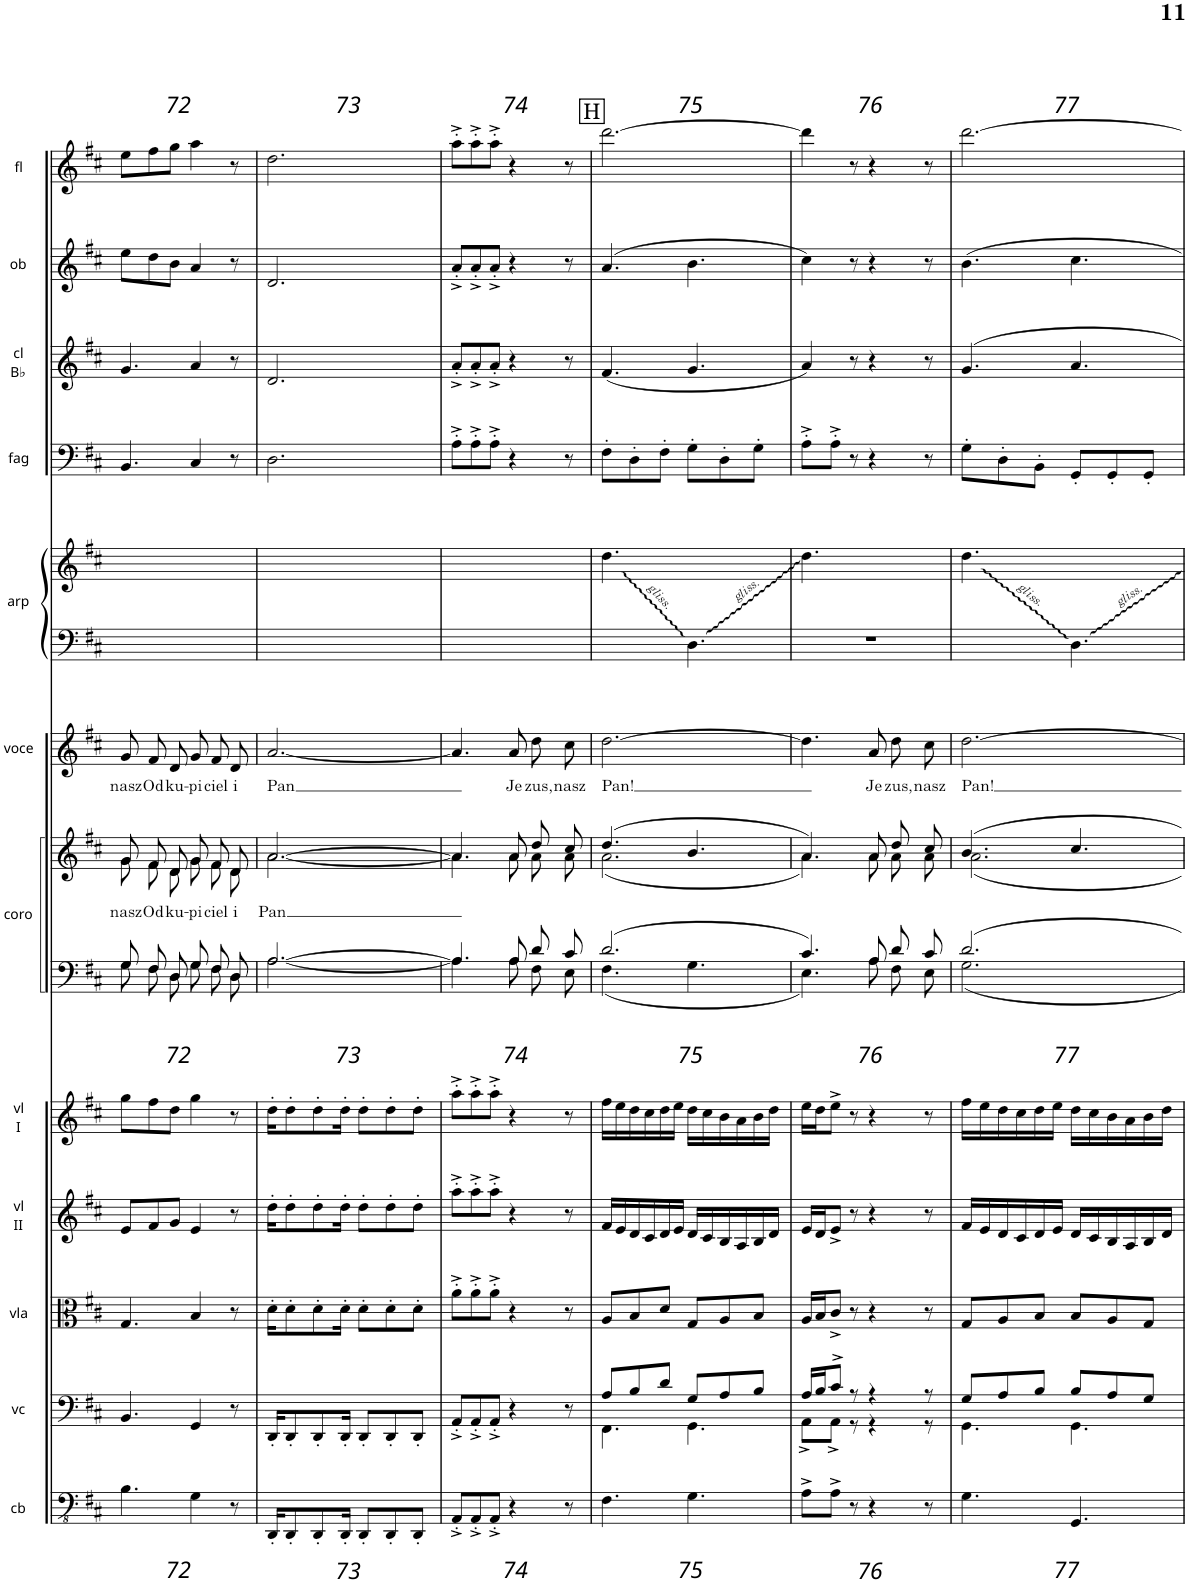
**kern	**kern	**kern	**kern	**kern	**kern	**kern	**text	**kern	**text	**kern	**kern	**kern	**kern	**kern	**kern
*part12	*part11	*part10	*part9	*part8	*part7	*part7	*part7	*part6	*part6	*part5	*part5	*part4	*part3	*part2	*part1
*staff14	*staff13	*staff12	*staff11	*staff10	*staff9	*staff8	*staff8	*staff7	*staff7	*staff6	*staff5	*staff4	*staff3	*staff2	*staff1
*I"contrabbassi	*I"violoncelli	*I"viole	*I"violini II	*I"violini I	*I"coro	*	*	*I"voce principale	*	*I"arpa	*	*I"fagotto	*I"clarinetto in Bb	*I"oboe	*I"flauto
*I'cb	*I'vc	*	*I'vl II	*I'vl I	*I'coro	*	*	*I'voce	*	*I'arp	*	*I'fag	*I'cl Bb	*I'ob	*I'fl
!!LO:PB:g=z
*clefFv4	*clefF4	*clefC3	*clefG2	*clefG2	*clefF4	*clefG2	*	*clefG2	*	*clefF4	*clefG2	*clefF4	*clefG2	*clefG2	*clefG2
*	*	*	*	*	*	*	*	*	*	*	*	*	*Trd1c2	*	*
*k[f#c#]	*k[f#c#]	*k[f#c#]	*k[f#c#]	*k[f#c#]	*k[f#c#]	*k[f#c#]	*	*k[f#c#]	*	*k[f#c#]	*k[f#c#]	*k[f#c#]	*k[f#c#]	*k[f#c#]	*k[f#c#]
*M6/8	*M6/8	*M6/8	*M6/8	*M6/8	*M6/8	*M6/8	*	*M6/8	*	*M6/8	*M6/8	*M6/8	*M6/8	*M6/8	*M6/8
=72	=72	=72	=72	=72	=72	=72	=72	=72	=72	=72	=72	=72	=72	=72	=72
*	*	*	*	*	*^	*	*	*	*	*	*	*	*	*	*
!	!	!	!	!	!	!	!	!LO:LY:b	!	!LO:LY:b	!	!	!	!	!	!
*	*	*	*	*	*	*	*^	*	*	*	*	*	*	*	*	*
4.BB\	4.BB/	4.G/	8e/L	8gg\L	8G/L	8G\L	8g/L	8g\L	nasz	8g/L	nasz	2.ryy	2.ryy	4.BB/	4.g/	8ee\L	8ee\L
!	!	!	!	!	!	!	!	!	!LO:LY:b	!	!LO:LY:b	!	!	!	!	!	!
.	.	.	8f#/	8ff#\	8F#/	8F#\	8f#/	8f#\	Od-	8f#/	Od-	.	.	.	.	8dd\	8ff#\
!	!	!	!	!	!	!	!	!	!LO:LY:b	!	!LO:LY:b	!	!	!	!	!	!
.	.	.	8g/J	8dd\J	8D/J	8D\J	8d/J	8d\J	-ku-	8d/J	-ku-	.	.	.	.	8b\J	8gg\J
!	!	!	!	!	!	!	!	!	!LO:LY:b	!	!LO:LY:b	!	!	!	!	!	!
4GG\	4GG/	4B/	4e/	4gg\	8G/L	8G\L	8g/L	8g\L	-pi-	8g/L	-pi-	.	.	4C#/	4a/	4a/	4aa\
!	!	!	!	!	!	!	!	!	!LO:LY:b	!	!LO:LY:b	!	!	!	!	!	!
.	.	.	.	.	8F#/	8F#\	8f#/	8f#\	-ciel	8f#/	-ciel	.	.	.	.	.	.
!	!	!	!	!	!	!	!	!	!LO:LY:b	!	!LO:LY:b	!	!	!	!	!	!
8r	8r	8r	8r	8r	8D/J	8D\J	8d/J	8d\J	i	8d/J	i	.	.	8r	8r	8r	8r
=73	=73	=73	=73	=73	=73	=73	=73	=73	=73	=73	=73	=73	=73	=73	=73	=73	=73
!	!	!	!	!	!	!	!	!	!LO:LY:b	!	!LO:LY:b	!	!	!	!	!	!
16DDD'/KL	16DD'/KL	16d'\KL	16dd'\KL	16dd'\KL	[2.A/	[2.A\	[2.a/	[2.a\	Pan	[2.a/	Pan	2.ryy	2.ryy	2.D\	2.d/	2.d/	2.dd\
8DDD'/	8DD'/	8d'\	8dd'\	8dd'\	.	.	.	.	.	.	.	.	.	.	.	.	.
8DDD'/	8DD'/	8d'\	8dd'\	8dd'\	.	.	.	.	.	.	.	.	.	.	.	.	.
16DDD'/Jk	16DD'/Jk	16d'\Jk	16dd'\Jk	16dd'\Jk	.	.	.	.	.	.	.	.	.	.	.	.	.
8DDD'/L	8DD'/L	8d'\L	8dd'\L	8dd'\L	.	.	.	.	.	.	.	.	.	.	.	.	.
8DDD'/	8DD'/	8d'\	8dd'\	8dd'\	.	.	.	.	.	.	.	.	.	.	.	.	.
8DDD'/J	8DD'/J	8d'\J	8dd'\J	8dd'\J	.	.	.	.	.	.	.	.	.	.	.	.	.
=74	=74	=74	=74	=74	=74	=74	=74	=74	=74	=74	=74	=74	=74	=74	=74	=74	=74
8AAA'^/L	8AA'^/L	8a'^\L	8aa'^\L	8aa'^\L	4.A/]	4.A\]	4.a/]	4.a\]	.	4.a/]	.	2.ryy	2.ryy	8A'^\L	8a'^/L	8a'^/L	8aa'^\L
8AAA'^/	8AA'^/	8a'^\	8aa'^\	8aa'^\	.	.	.	.	.	.	.	.	.	8A'^\	8a'^/	8a'^/	8aa'^\
8AAA'^/J	8AA'^/J	8a'^\J	8aa'^\J	8aa'^\J	.	.	.	.	.	.	.	.	.	8A'^\J	8a'^/J	8a'^/J	8aa'^\J
!	!	!	!	!	!	!	!	!	!	!	!LO:LY:b	!	!	!	!	!	!
4r	4r	4r	4r	4r	8A/L	8A\L	8a/L	8a\L	.	8a\L	Je-	.	.	4r	4r	4r	4r
!	!	!	!	!	!	!	!	!	!	!	!LO:LY:b	!	!	!	!	!	!
.	.	.	.	.	8d/	8F#\	8dd/	8a\	.	8dd\	-zus,	.	.	.	.	.	.
!	!	!	!	!	!	!	!	!	!	!	!LO:LY:b	!	!	!	!	!	!
8r	8r	8r	8r	8r	8c#/J	8E\J	8cc#/J	8a\J	.	8cc#\J	nasz	.	.	8r	8r	8r	8r
!!LO:REH:place=s1:a:cj:fs=14:t=H
=75	=75	=75	=75	=75	=75	=75	=75	=75	=75	=75	=75	=75	=75	=75	=75	=75	=75
*	*^	*	*	*	*	*	*	*	*	*	*	*	*	*	*	*	*
!	!	!	!	!	!	!	!	!	!	!	!	!LO:LY:b	!	!	!	!	!	!
4.FF#\	8A/L	4.FF#\	8A/L	16f#/LL	16ff#\LL	2.d/	4.F#\	(4.dd/	(2.a\	.	[2.dd\	Pan!	4.ryy	4.dd\	8F#'\L	(4.f#/	(4.a/	[2.ddd\
.	.	.	.	16e/	16ee\	.	.	.	.	.	.	.	.	.	.	.	.	.
.	8B/	.	8B/	16d/	16dd\	.	.	.	.	.	.	.	.	.	8D'\	.	.	.
.	.	.	.	16c#/	16cc#\	.	.	.	.	.	.	.	.	.	.	.	.	.
.	8d/J	.	8d/J	16d/	16dd\	.	.	.	.	.	.	.	.	.	8F#'\J	.	.	.
.	.	.	.	16e/JJ	16ee\JJ	.	.	.	.	.	.	.	.	.	.	.	.	.
4.GG\	8G/L	4.GG\	8G/L	16d/LL	16dd\LL	.	4.G\	4.b/	.	.	.	.	4.D\	4ryy	8G'\L	4.g/	4.b\	.
.	.	.	.	16c#/	16cc#\	.	.	.	.	.	.	.	.	.	.	.	.	.
.	8A/	.	8A/	16B/	16b\	.	.	.	.	.	.	.	.	.	8D'\	.	.	.
.	.	.	.	16A/	16a\	.	.	.	.	.	.	.	.	.	.	.	.	.
.	8B/J	.	8B/J	16B/	16b\	.	.	.	.	.	.	.	.	8ryy	8G'\J	.	.	.
.	.	.	.	16d/JJ	16dd\JJ	.	.	.	.	.	.	.	.	.	.	.	.	.
=76	=76	=76	=76	=76	=76	=76	=76	=76	=76	=76	=76	=76	=76	=76	=76	=76	=76	=76
8AA^\L	16A/LL	8AA^\L	16A/LL	16e/LL	16ee\LL	4.c#/	4.E\	4.a/)	4.a\)	.	4.dd\]	.	2.r	4.dd\	8A'^\L	4a/)	4cc#\)	4ddd\]
.	16B/J	.	16B/J	16d/J	16dd\J	.	.	.	.	.	.	.	.	.	.	.	.	.
8AA^\J	8c#^/J	8AA^\J	8c#^/J	8e^/J	8ee^\J	.	.	.	.	.	.	.	.	.	8A'^\J	.	.	.
8r	8r	8r	8r	8r	8r	.	.	.	.	.	.	.	.	.	8r	8r	8r	8r
!	!	!	!	!	!	!	!	!	!	!	!	!LO:LY:b	!	!	!	!	!	!
4r	4r	4r	4r	4r	4r	8A/L	8A\L	8a/L	8a\L	.	8a\L	Je-	.	4ryy	4r	4r	4r	4r
!	!	!	!	!	!	!	!	!	!	!	!	!LO:LY:b	!	!	!	!	!	!
.	.	.	.	.	.	8d/	8F#\	8dd/	8a\	.	8dd\	-zus,	.	.	.	.	.	.
!	!	!	!	!	!	!	!	!	!	!	!	!LO:LY:b	!	!	!	!	!	!
8r	8r	8r	8r	8r	8r	8c#/J	8E\J	8cc#/J	8a\J	.	8cc#\J	nasz	.	8ryy	8r	8r	8r	8r
=77	=77	=77	=77	=77	=77	=77	=77	=77	=77	=77	=77	=77	=77	=77	=77	=77	=77	=77
!	!	!	!	!	!	!	!	!	!	!	!	!LO:LY:b	!	!	!	!	!	!
4.GG\	8G/L	4.GG\	8G/L	16f#/LL	16ff#\LL	2.d/	2.G\	4.b/	2.a\	.	[2.dd\	Pan!	4.ryy	4.dd\	8G'\L	4.g/	4.b\	[2.ddd\
.	.	.	.	16e/	16ee\	.	.	.	.	.	.	.	.	.	.	.	.	.
.	8A/	.	8A/	16d/	16dd\	.	.	.	.	.	.	.	.	.	8D'\	.	.	.
.	.	.	.	16c#/	16cc#\	.	.	.	.	.	.	.	.	.	.	.	.	.
.	8B/J	.	8B/J	16d/	16dd\	.	.	.	.	.	.	.	.	.	8BB'\J	.	.	.
.	.	.	.	16e/JJ	16ee\JJ	.	.	.	.	.	.	.	.	.	.	.	.	.
4.GGG/	8B/L	4.GG\	8B/L	16d/LL	16dd\LL	.	.	4.cc#/	.	.	.	.	4.D\	4ryy	8GG'/L	4.a/	4.cc#\	.
.	.	.	.	16c#/	16cc#\	.	.	.	.	.	.	.	.	.	.	.	.	.
.	8A/	.	8A/	16B/	16b\	.	.	.	.	.	.	.	.	.	8GG'/	.	.	.
.	.	.	.	16A/	16a\	.	.	.	.	.	.	.	.	.	.	.	.	.
.	8G/J	.	8G/J	16B/	16b\	.	.	.	.	.	.	.	.	8ryy	8GG'/J	.	.	.
.	.	.	.	16d/JJ	16dd\JJ	.	.	.	.	.	.	.	.	.	.	.	.	.
*	*	*	*	*	*	*v	*v	*	*	*	*	*	*	*	*	*	*	*
*	*v	*v	*	*	*	*	*v	*v	*	*	*	*	*	*	*	*	*
=	=	=	=	=	=	=	=	=	=	=	=	=	=	=	=
*-	*-	*-	*-	*-	*-	*-	*-	*-	*-	*-	*-	*-	*-	*-	*-
